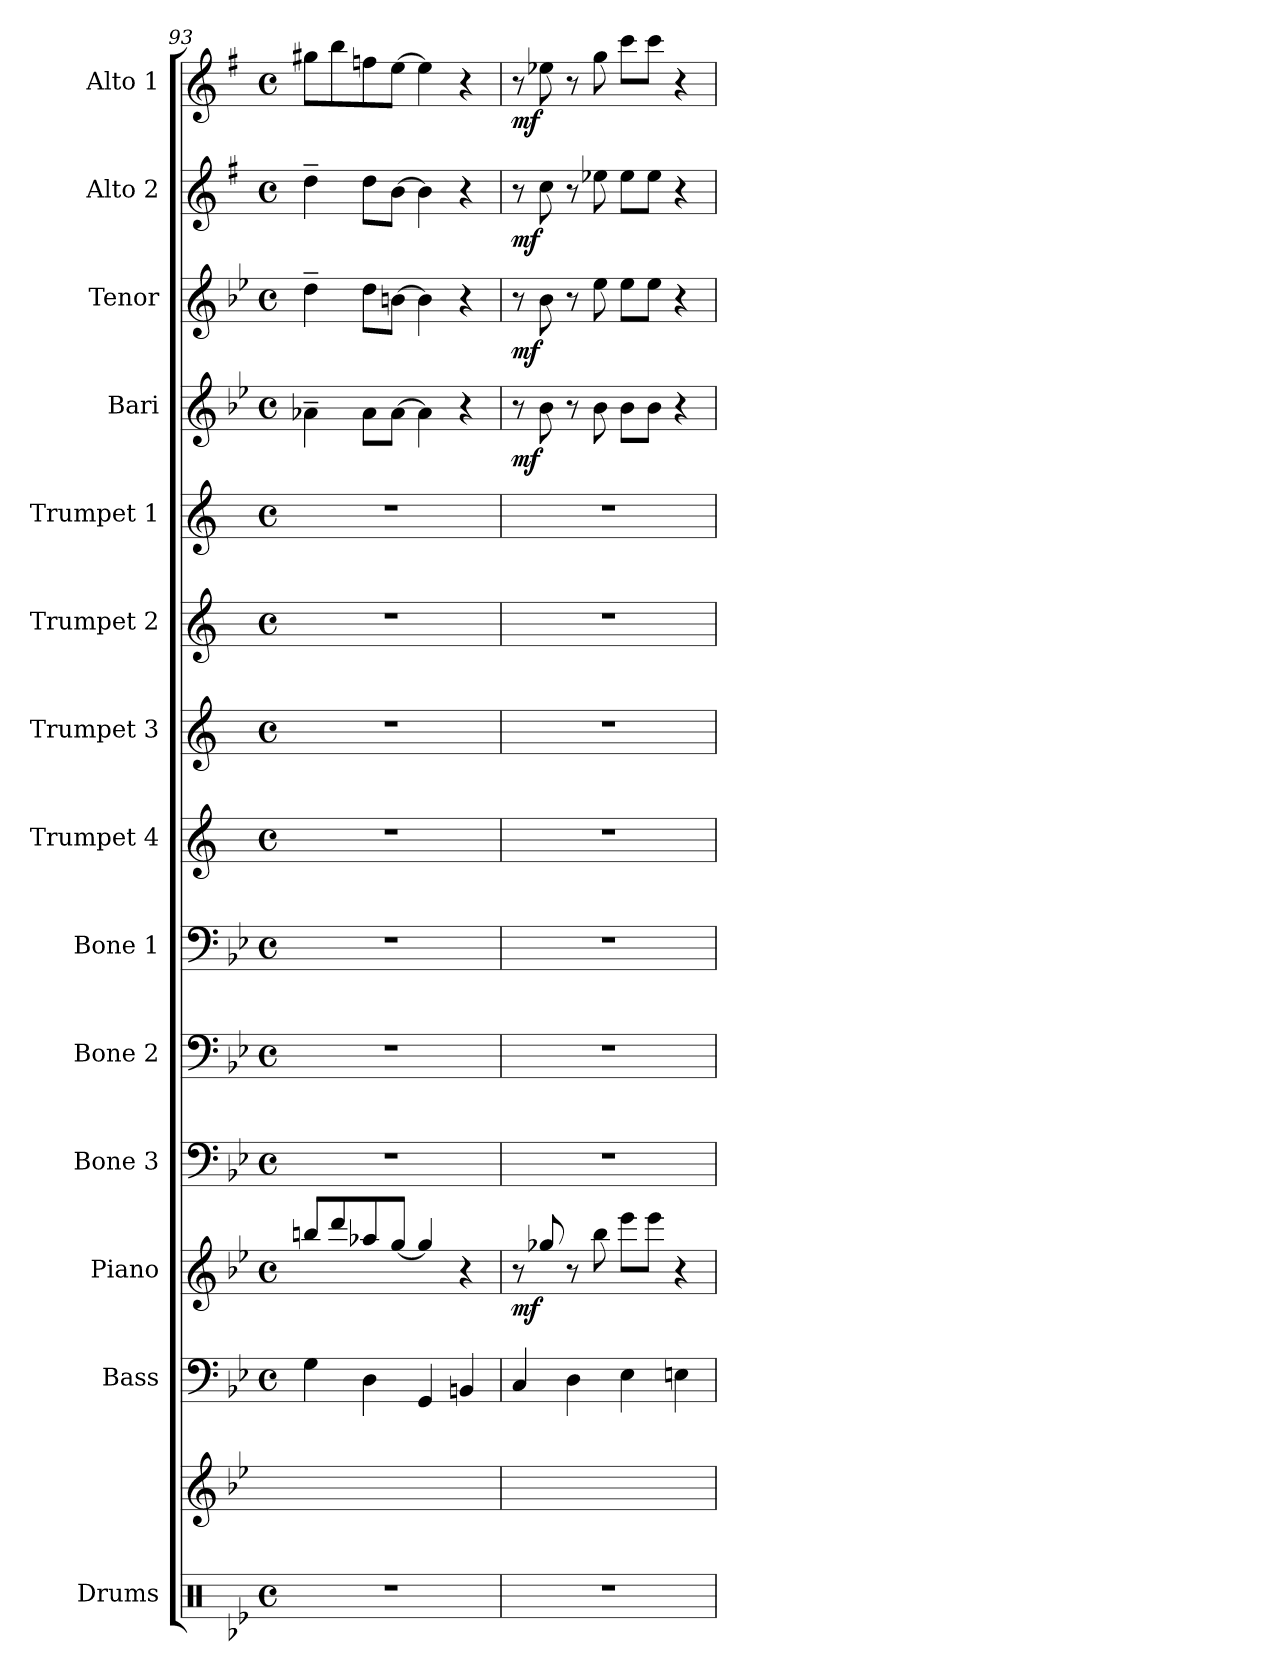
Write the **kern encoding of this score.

**kern	**kern	**kern	**kern	**dynam	**kern	**kern	**kern	**kern	**kern	**kern	**kern	**kern	**dynam	**kern	**dynam	**kern	**dynam	**kern	**dynam
*part15	*part14	*part13	*part12	*part12	*part11	*part10	*part9	*part8	*part7	*part6	*part5	*part4	*part4	*part3	*part3	*part2	*part2	*part1	*part1
*staff15	*staff14	*staff13	*staff12	*staff12	*staff11	*staff10	*staff9	*staff8	*staff7	*staff6	*staff5	*staff4	*staff4	*staff3	*staff3	*staff2	*staff2	*staff1	*staff1
*I"Drums	*	*I"Bass	*I"Piano	*	*I"Bone 3	*I"Bone 2	*I"Bone 1	*I"Trumpet 4	*I"Trumpet 3	*I"Trumpet 2	*I"Trumpet 1	*I"Bari	*	*I"Tenor	*	*I"Alto 2	*	*I"Alto 1	*
*	*	*	*	*	*	*	*	*I'Tpt	*	*I'Tpt	*I'Tpt	*	*	*	*	*	*	*	*
!!LO:PB:g=z
*clefX	*clefG2	*clefF4	*clefG2	*	*clefF4	*clefF4	*clefF4	*clefG2	*clefG2	*clefG2	*clefG2	*clefG2	*	*clefG2	*	*clefG2	*	*clefG2	*
*	*	*ITrd7c12	*ITrd8c14	*	*	*	*	*ITrd1c2	*ITrd1c2	*ITrd1c2	*ITrd1c2	*ITrd12c21	*	*ITrd8c14	*	*ITrd5c9	*	*ITrd5c9	*
*k[b-e-]	*k[b-e-]	*k[b-e-]	*k[b-e-]	*	*k[b-e-]	*k[b-e-]	*k[b-e-]	*k[b-e-]	*k[b-e-]	*k[b-e-]	*k[b-e-]	*k[b-e-]	*	*k[b-e-]	*	*k[b-e-]	*	*k[b-e-]	*
*B-:	*B-:	*B-:	*B-:	*	*B-:	*B-:	*B-:	*B-:	*B-:	*B-:	*B-:	*B-:	*	*B-:	*	*B-:	*	*B-:	*
*M4/4	*	*M4/4	*M4/4	*	*M4/4	*M4/4	*M4/4	*M4/4	*M4/4	*M4/4	*M4/4	*M4/4	*	*M4/4	*	*M4/4	*	*M4/4	*
*met(c)	*	*met(c)	*met(c)	*	*met(c)	*met(c)	*met(c)	*met(c)	*met(c)	*met(c)	*met(c)	*met(c)	*	*met(c)	*	*met(c)	*	*met(c)	*
=93	=93	=93	=93	=93	=93	=93	=93	=93	=93	=93	=93	=93	=93	=93	=93	=93	=93	=93	=93
1r	1ryy	4GG\	8bn/L	.	1r	1r	1r	1r	1r	1r	1r	4A-X~>\	.	4d~>\	.	4f~>\	.	8bn\L	.
.	.	.	8dd/	.	.	.	.	.	.	.	.	.	.	.	.	.	.	8dd\	.
.	.	4DD\	8a-X/	.	.	.	.	.	.	.	.	8A-\L	.	8d\L	.	8f\L	.	8a-X\	.
.	.	.	[8g/J	.	.	.	.	.	.	.	.	[8A-\J	.	[8Bn\J	.	[8d\J	.	[8g\J	.
.	.	4GGG/	4g/]	.	.	.	.	.	.	.	.	4A-\]	.	4B\]	.	4d\]	.	4g\]	.
.	.	4BBBn/	4r	.	.	.	.	.	.	.	.	4r	.	4r	.	4r	.	4r	.
=94	=94	=94	=94	=94	=94	=94	=94	=94	=94	=94	=94	=94	=94	=94	=94	=94	=94	=94	=94
!	!	!	!	!LO:DY:b	!	!	!	!	!	!	!	!	!LO:DY:b	!	!LO:DY:b	!	!LO:DY:b	!	!LO:DY:b
1r	1ryy	4CC/	8r	mf	1r	1r	1r	1r	1r	1r	1r	8r	mf	8r	mf	8r	mf	8r	mf
.	.	.	8g-X/	.	.	.	.	.	.	.	.	8B-\	.	8B-\	.	8e-\	.	8g-X\	.
.	.	4DD\	8r	.	.	.	.	.	.	.	.	8r	.	8r	.	8r	.	8r	.
.	.	.	8b-\	.	.	.	.	.	.	.	.	8B-\	.	8e-\	.	8g-X\	.	8b-\	.
.	.	4EE-\	8ee-\L	.	.	.	.	.	.	.	.	8B-\L	.	8e-\L	.	8g-\L	.	8ee-\L	.
.	.	.	8ee-\J	.	.	.	.	.	.	.	.	8B-\J	.	8e-\J	.	8g-\J	.	8ee-\J	.
.	.	4EEn\	4r	.	.	.	.	.	.	.	.	4r	.	4r	.	4r	.	4r	.
=	=	=	=	=	=	=	=	=	=	=	=	=	=	=	=	=	=	=	=
*-	*-	*-	*-	*-	*-	*-	*-	*-	*-	*-	*-	*-	*-	*-	*-	*-	*-	*-	*-
